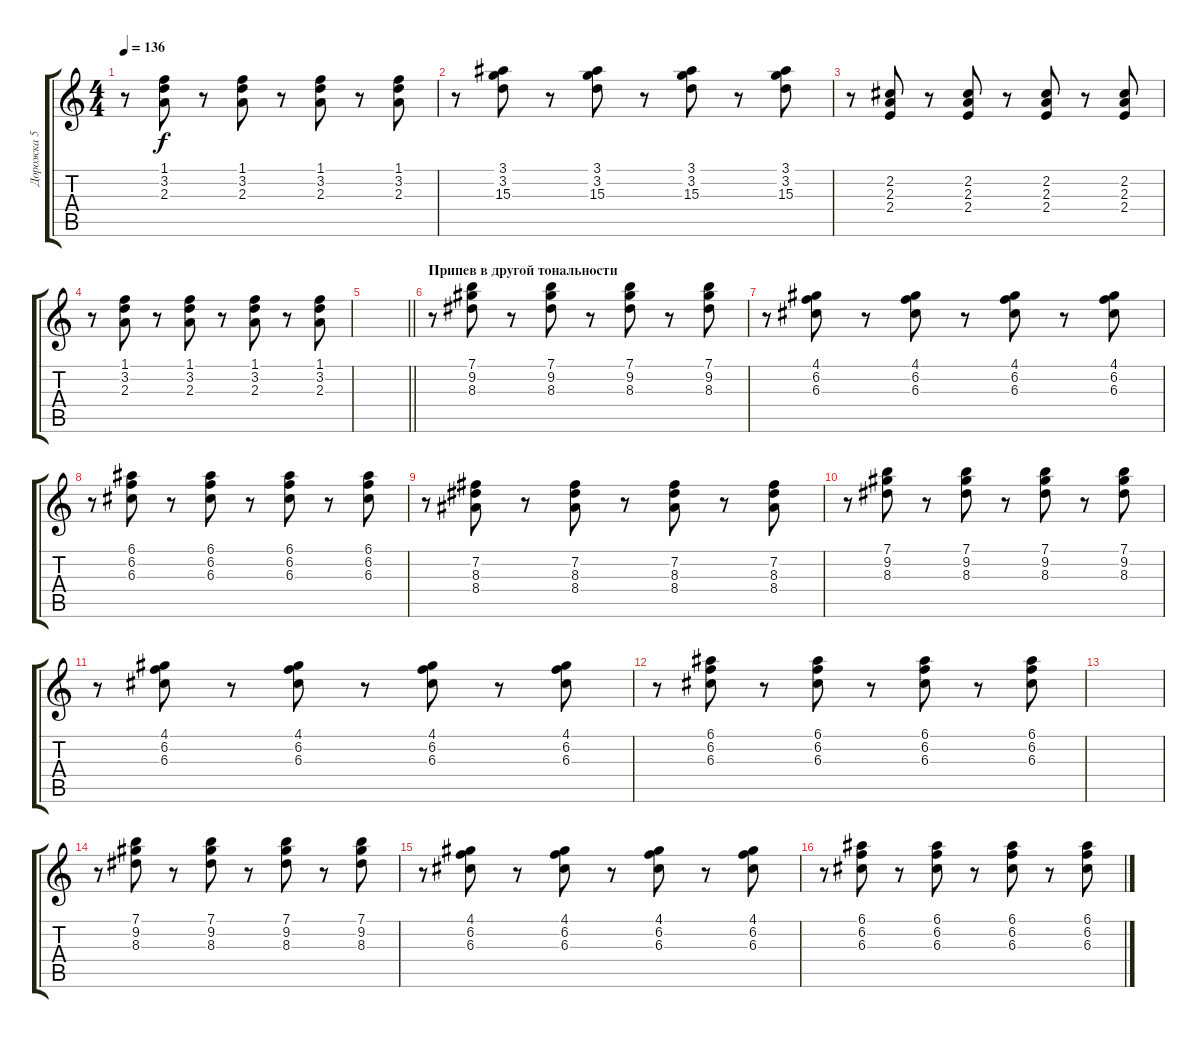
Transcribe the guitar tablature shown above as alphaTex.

\track ("Дорожка 5" "Дорожка 5") {instrument electricguitarjazz}
\staff {score tabs}
\tuning (E4 B3 G3 D3 A2 E2) {hide}
\ts (4 4)
\tempo 136
\clef g2
\ks c
r.8{dy f} (1.1 3.2 2.3).8 r.8 (1.1 3.2 2.3).8 r.8 (1.1 3.2 2.3).8 r.8 (1.1 3.2 2.3).8 |
r.8 (3.1 3.2 15.3).8 r.8 (3.1 3.2 15.3).8 r.8 (3.1 3.2 15.3).8 r.8 (3.1 3.2 15.3).8 |
r.8 (2.2 2.3 2.4).8 r.8 (2.2 2.3 2.4).8 r.8 (2.2 2.3 2.4).8 r.8 (2.2 2.3 2.4).8 |
r.8 (1.1 3.2 2.3).8 r.8 (1.1 3.2 2.3).8 r.8 (1.1 3.2 2.3).8 r.8 (1.1 3.2 2.3).8 |
\barLineRight lightlight
|
\section ("" "Припев в другой тональности")
r.8 (7.1 9.2 8.3).8 r.8 (7.1 9.2 8.3).8 r.8 (7.1 9.2 8.3).8 r.8 (7.1 9.2 8.3).8 |
r.8 (4.1 6.2 6.3).8 r.8 (4.1 6.2 6.3).8 r.8 (4.1 6.2 6.3).8 r.8 (4.1 6.2 6.3).8 |
r.8 (6.1 6.2 6.3).8 r.8 (6.1 6.2 6.3).8 r.8 (6.1 6.2 6.3).8 r.8 (6.1 6.2 6.3).8 |
r.8 (7.2 8.3 8.4).8 r.8 (7.2 8.3 8.4).8 r.8 (7.2 8.3 8.4).8 r.8 (7.2 8.3 8.4).8 |
r.8 (7.1 9.2 8.3).8 r.8 (7.1 9.2 8.3).8 r.8 (7.1 9.2 8.3).8 r.8 (7.1 9.2 8.3).8 |
r.8 (4.1 6.2 6.3).8 r.8 (4.1 6.2 6.3).8 r.8 (4.1 6.2 6.3).8 r.8 (4.1 6.2 6.3).8 |
r.8 (6.1 6.2 6.3).8 r.8 (6.1 6.2 6.3).8 r.8 (6.1 6.2 6.3).8 r.8 (6.1 6.2 6.3).8 |
|
r.8 (7.1 9.2 8.3).8 r.8 (7.1 9.2 8.3).8 r.8 (7.1 9.2 8.3).8 r.8 (7.1 9.2 8.3).8 |
r.8 (4.1 6.2 6.3).8 r.8 (4.1 6.2 6.3).8 r.8 (4.1 6.2 6.3).8 r.8 (4.1 6.2 6.3).8 |
r.8 (6.1 6.2 6.3).8 r.8 (6.1 6.2 6.3).8 r.8 (6.1 6.2 6.3).8 r.8 (6.1 6.2 6.3).8
